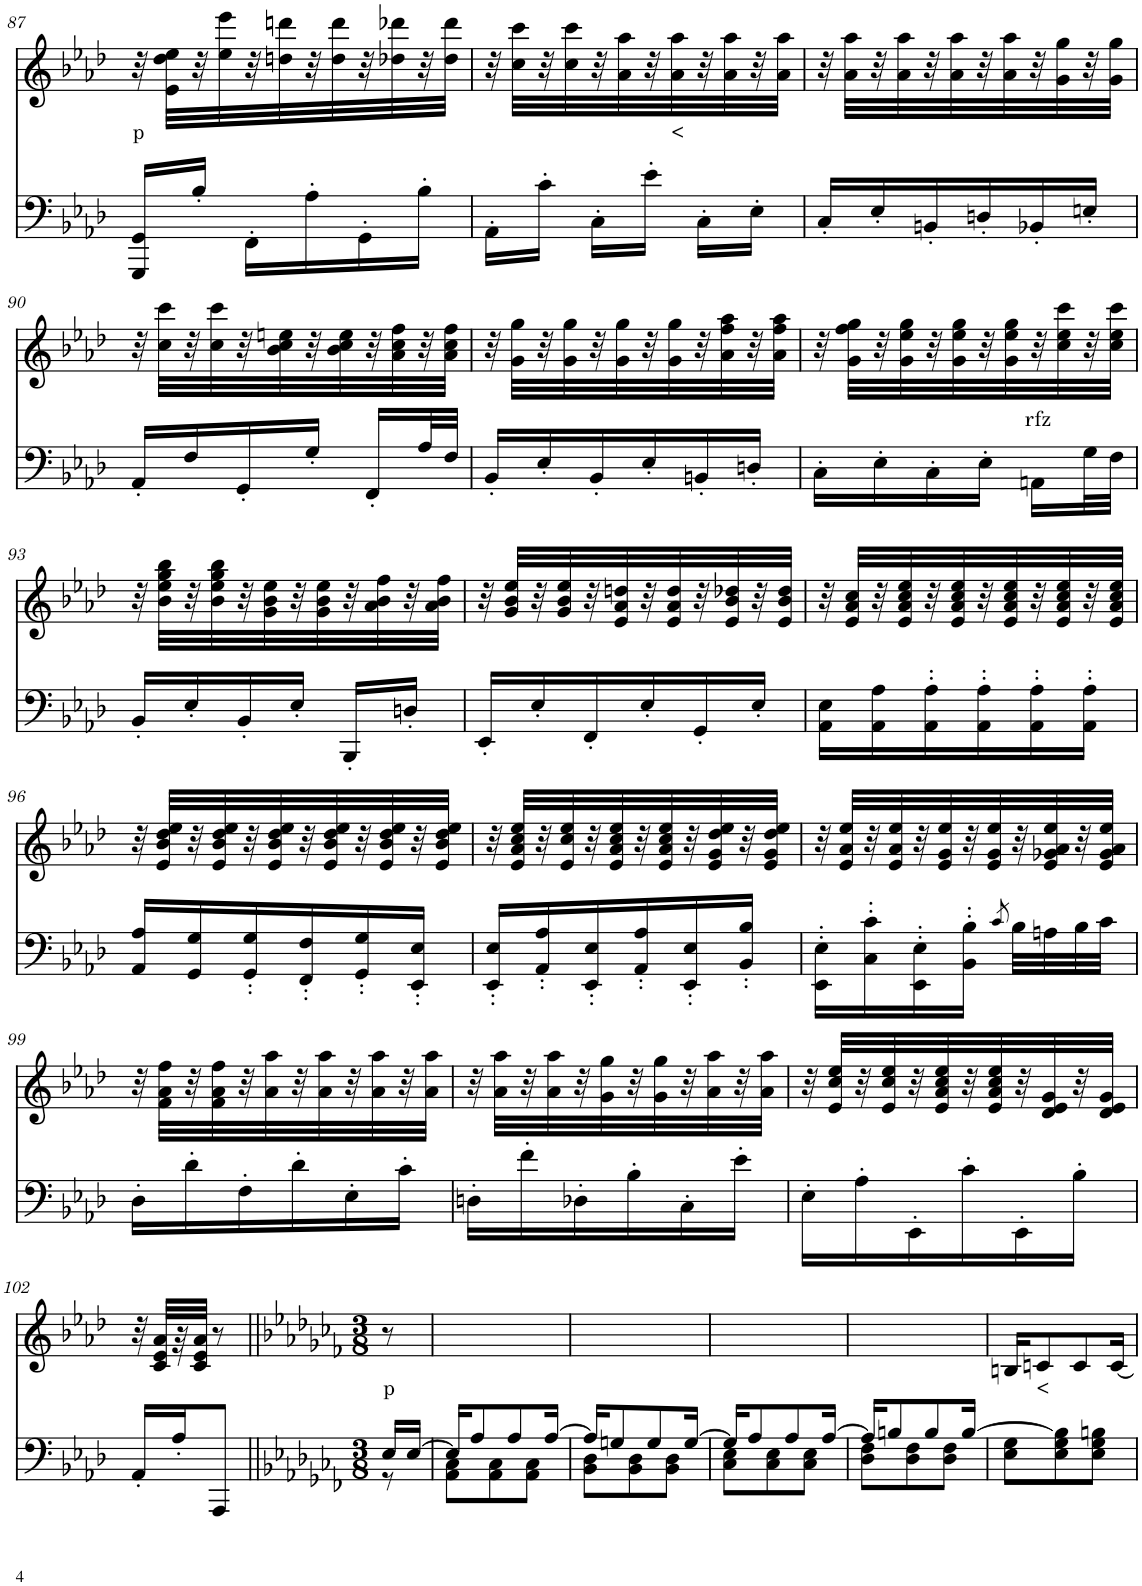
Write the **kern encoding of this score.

**kern	**kern	**text
*part2	*part1	*part1
*staff2	*staff1	*staff1
*I"Piano	*I"Piano	*
*I'Pno	*I'Pno	*
!!LO:PB:g=z
*clefF4	*clefG2	*
*k[b-e-a-d-]	*k[b-e-a-d-]	*
*A-:	*A-:	*
*M3/8	*M3/8	*
=87	=87	=87
!	!	!LO:LY:b
16GGG/ 16GG/LL	32r	p
.	32e-\ 32dd-\ 32ee-\LLL	.
16B-'/JJ	32r	.
.	32ee-\ 32eee-\	.
16FF'\LL	32r	.
.	32ddn\ 32dddn\	.
16A-'\	32r	.
.	32dd\ 32ddd\	.
16GG'\	32r	.
.	32dd-X\ 32ddd-X\	.
16B-'\JJ	32r	.
.	32dd-\ 32ddd-\JJJ	.
=88	=88	=88
16AA-'\LL	32r	.
.	32cc\ 32ccc\LLL	.
16c'\JJ	32r	.
.	32cc\ 32ccc\	.
16C'\LL	32r	.
.	32a-\ 32aa-\	.
16e-'\JJ	32r	.
!	!	!LO:LY:b
.	32a-\ 32aa-\	<
16C'\LL	32r	.
.	32a-\ 32aa-\	.
16E-'\JJ	32r	.
.	32a-\ 32aa-\JJJ	.
=89	=89	=89
16C'/LL	32r	.
.	32a-\ 32aa-\LLL	.
16E-'/	32r	.
.	32a-\ 32aa-\	.
16BBn'/	32r	.
.	32a-\ 32aa-\	.
16Dn'/	32r	.
.	32a-\ 32aa-\	.
16BB-X'/	32r	.
.	32g\ 32gg\	.
16En'/JJ	32r	.
.	32g\ 32gg\JJJ	.
!!LO:LB:g=z
=90	=90	=90
16AA-'/LL	32r	.
.	32cc\ 32ccc\LLL	.
16F/	32r	.
.	32cc\ 32ccc\	.
16GG'/	32r	.
.	32b-\ 32cc\ 32een\	.
16G'/JJ	32r	.
.	32b-\ 32cc\ 32ee\	.
16FF'/LL	32r	.
.	32a-\ 32cc\ 32ff\	.
32A-/L	32r	.
32F/JJJ	32a-\ 32cc\ 32ff\JJJ	.
=91	=91	=91
16BB-'/LL	32r	.
.	32g\ 32gg\LLL	.
16E-'/	32r	.
.	32g\ 32gg\	.
16BB-'/	32r	.
.	32g\ 32gg\	.
16E-'/	32r	.
.	32g\ 32gg\	.
16BBn'/	32r	.
.	32a-\ 32ff\ 32aa-\	.
16Dn'/JJ	32r	.
.	32a-\ 32ff\ 32aa-\JJJ	.
=92	=92	=92
16C'\LL	32r	.
.	32g\ 32ff\ 32gg\LLL	.
16E-'\	32r	.
.	32g\ 32ee-\ 32gg\	.
16C'\	32r	.
.	32g\ 32ee-\ 32gg\	.
16E-'\JJ	32r	.
.	32g\ 32ee-\ 32gg\	.
!	!	!LO:LY:b
16AAn\LL	32r	rfz
.	32cc\ 32ee-\ 32ccc\	.
32G\L	32r	.
32F\JJJ	32cc\ 32ee-\ 32ccc\JJJ	.
!!LO:LB:g=z
=93	=93	=93
16BB-'/LL	32r	.
.	32b-\ 32ee-\ 32gg\ 32bb-\LLL	.
16E-'/	32r	.
.	32b-\ 32ee-\ 32gg\ 32bb-\	.
16BB-'/	32r	.
.	32g\ 32b-\ 32ee-\	.
16E-'/JJ	32r	.
.	32g\ 32b-\ 32ee-\	.
16BBB-'/LL	32r	.
.	32a-\ 32b-\ 32ff\	.
16Dn'/JJ	32r	.
.	32a-\ 32b-\ 32ff\JJJ	.
=94	=94	=94
16EE-'/LL	32r	.
.	32g/ 32b-/ 32ee-/LLL	.
16E-'/	32r	.
.	32g/ 32b-/ 32ee-/	.
16FF'/	32r	.
.	32e-/ 32a-/ 32ddn/	.
16E-'/	32r	.
.	32e-/ 32a-/ 32dd/	.
16GG'/	32r	.
.	32e-/ 32b-/ 32dd-X/	.
16E-'/JJ	32r	.
.	32e-/ 32b-/ 32dd-/JJJ	.
=95	=95	=95
16AA-\ 16E-\LL	32r	.
.	32e-/ 32a-/ 32cc/LLL	.
16AA-\ 16A-\	32r	.
.	32e-/ 32a-/ 32cc/ 32ee-/	.
16AA-\' 16A-\'	32r	.
.	32e-/ 32a-/ 32cc/ 32ee-/	.
16AA-\' 16A-\'	32r	.
.	32e-/ 32a-/ 32cc/ 32ee-/	.
16AA-\' 16A-\'	32r	.
.	32e-/ 32a-/ 32cc/ 32ee-/	.
16AA-\' 16A-\'JJ	32r	.
.	32e-/ 32a-/ 32cc/ 32ee-/JJJ	.
!!LO:LB:g=z
=96	=96	=96
16AA-/ 16A-/LL	32r	.
.	32e-/ 32b-/ 32dd-/ 32ee-/LLL	.
16GG/ 16G/	32r	.
.	32e-/ 32b-/ 32dd-/ 32ee-/	.
16GG/' 16G/'	32r	.
.	32e-/ 32b-/ 32dd-/ 32ee-/	.
16FF/' 16F/'	32r	.
.	32e-/ 32b-/ 32dd-/ 32ee-/	.
16GG/' 16G/'	32r	.
.	32e-/ 32b-/ 32dd-/ 32ee-/	.
16EE-/' 16E-/'JJ	32r	.
.	32e-/ 32b-/ 32dd-/ 32ee-/JJJ	.
=97	=97	=97
16EE-/' 16E-/'LL	32r	.
.	32e-/ 32a-/ 32cc/ 32ee-/LLL	.
16AA-/' 16A-/'	32r	.
.	32e-/ 32cc/ 32ee-/	.
16EE-/' 16E-/'	32r	.
.	32e-/ 32a-/ 32cc/ 32ee-/	.
16AA-/' 16A-/'	32r	.
.	32e-/ 32a-/ 32cc/ 32ee-/	.
16EE-/' 16E-/'	32r	.
.	32e-/ 32g/ 32dd-/ 32ee-/	.
16BB-/' 16B-/'JJ	32r	.
.	32e-/ 32g/ 32dd-/ 32ee-/JJJ	.
=98	=98	=98
16EE-\' 16E-\'LL	32r	.
.	32e-/ 32a-/ 32ee-/LLL	.
16C\' 16c\'	32r	.
.	32e-/ 32a-/ 32ee-/	.
16EE-\' 16E-\'	32r	.
.	32e-/ 32g/ 32ee-/	.
16BB-\' 16B-\'JJ	32r	.
.	32e-/ 32g/ 32ee-/	.
8qc/	.	.
32B-\LLL	32r	.
32An\	32e-/ 32g-X/ 32a-/ 32ee-/	.
32B-\	32r	.
32c\JJJ	32e-/ 32g-/ 32a-/ 32ee-/JJJ	.
!!LO:LB:g=z
=99	=99	=99
16D-'\LL	32r	.
.	32f\ 32a-\ 32ff\LLL	.
16d-'\	32r	.
.	32f\ 32a-\ 32ff\	.
16F'\	32r	.
.	32a-\ 32aa-\	.
16d-'\	32r	.
.	32a-\ 32aa-\	.
16E-'\	32r	.
.	32a-\ 32aa-\	.
16c'\JJ	32r	.
.	32a-\ 32aa-\JJJ	.
=100	=100	=100
16Dn'\LL	32r	.
.	32a-\ 32aa-\LLL	.
16f'\	32r	.
.	32a-\ 32aa-\	.
16D-X'\	32r	.
.	32g\ 32gg\	.
16B-'\	32r	.
.	32g\ 32gg\	.
16C'\	32r	.
.	32a-\ 32aa-\	.
16e-'\JJ	32r	.
.	32a-\ 32aa-\JJJ	.
=101	=101	=101
16E-'\LL	32r	.
.	32e-/ 32cc/ 32ee-/LLL	.
16A-'\	32r	.
.	32e-/ 32cc/ 32ee-/	.
16EE-'\	32r	.
.	32e-/ 32a-/ 32cc/ 32ee-/	.
16c'\	32r	.
.	32e-/ 32a-/ 32cc/ 32ee-/	.
16EE-'\	32r	.
.	32d-/ 32e-/ 32g/	.
16B-'\JJ	32r	.
.	32d-/ 32e-/ 32g/JJJ	.
!!LO:LB:g=z
=102	=102	=102
16AA-'/LL	32r	.
.	32c/ 32e-/ 32a-/LLL	.
16A-'/J	32r	.
.	32c/ 32e-/ 32a-/JJJ	.
8AAA-/J	8r	.
=102X3||	=102X3||	=102X3||
*k[b-e-a-d-g-c-f-]	*k[b-e-a-d-g-c-f-]	*
*M3/8	*M3/8	*
*^	*	*
!	!	!	!LO:LY:b
16E-/LL	8r	8r	p
[16E-/JJ	.	.	.
=103	=103	=103	=103
16E-/KL]	8AA-\ 8C-\L	4.ryy	.
8A-/	.	.	.
.	8AA-\ 8C-\	.	.
8A-/	.	.	.
.	8AA-\ 8C-\J	.	.
[16A-/Jk	.	.	.
=104	=104	=104	=104
16A-/KL]	8BB-\ 8D-\L	4.ryy	.
8Gn/	.	.	.
.	8BB-\ 8D-\	.	.
8G/	.	.	.
.	8BB-\ 8D-\J	.	.
[16G/Jk	.	.	.
=105	=105	=105	=105
16G/KL]	8C-\ 8E-\L	4.ryy	.
8A-/	.	.	.
.	8C-\ 8E-\	.	.
8A-/	.	.	.
.	8C-\ 8E-\J	.	.
[16A-/Jk	.	.	.
=106	=106	=106	=106
16A-/KL]	8D-\ 8F-\L	4.ryy	.
8Bn/	.	.	.
.	8D-\ 8F-\	.	.
8B/	.	.	.
.	8D-\ 8F-\J	.	.
[16B/Jk	.	.	.
*v	*v	*	*
=107	=107	=107
8E-\ 8G-\L	16Bn/KL	.
!	!	!LO:LY:b
.	8cn/	<
8E-\ 8G-\ 8B\]	.	.
.	8c/	.
8E-\ 8G-\ 8Bn\J	.	.
.	[16c/Jk	.
=	=	=
*-	*-	*-
